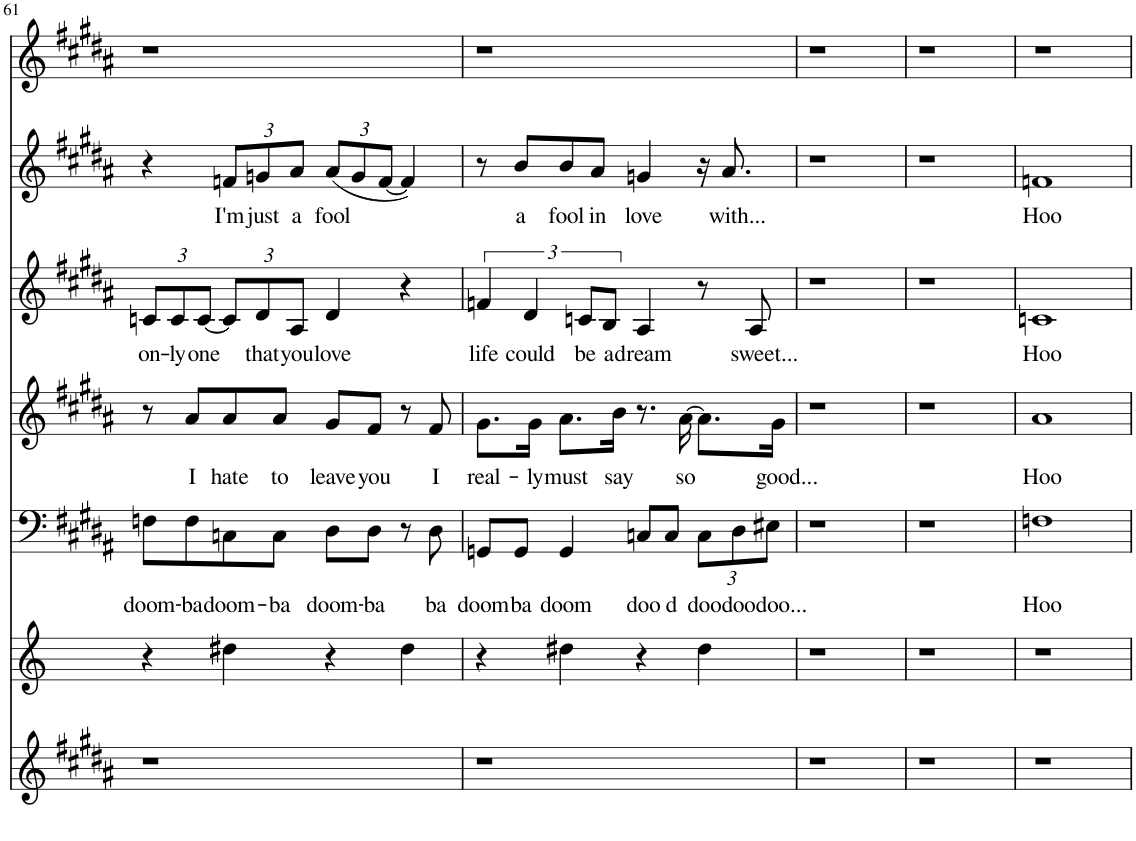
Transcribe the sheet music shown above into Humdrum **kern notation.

**kern	**kern	**kern	**text	**kern	**text	**kern	**text	**kern	**text	**kern
*part7	*part6	*part5	*part5	*part4	*part4	*part3	*part3	*part2	*part2	*part1
*staff7	*staff6	*staff5	*staff5	*staff4	*staff4	*staff3	*staff3	*staff2	*staff2	*staff1
*I"Piano	*I"Piano	*I"Bass	*	*I"Tenor	*	*I"Alto	*	*I"Soprano	*	*I"Piano
*I'Pno	*I'Pno	*	*	*	*	*	*	*	*	*I'Pno
!!LO:PB:g=z
*clefG2	*clefG2	*clefF4	*	*clefG2	*	*clefG2	*	*clefG2	*	*clefG2
*k[f#c#g#d#a#]	*k[]	*k[f#c#g#d#a#]	*	*k[f#c#g#d#a#]	*	*k[f#c#g#d#a#]	*	*k[f#c#g#d#a#]	*	*k[f#c#g#d#a#]
*B:	*	*B:	*	*B:	*	*B:	*	*B:	*	*B:
*M4/4	*M4/4	*M4/4	*	*M4/4	*	*M4/4	*	*M4/4	*	*M4/4
=61	=61	=61	=61	=61	=61	=61	=61	=61	=61	=61
!	!	!	!LO:LY:b	!	!	!	!	!	!	!
*	*	*	*	*	*	*Xbrackettup	*	*	*	*
!	!	!	!	!	!	!	!LO:LY:b	!	!	!
1r	4r	8Fn\L	doom-	8r	.	12cn/L	on-	4r	.	1r
!	!	!	!	!	!	!	!LO:LY:b	!	!	!
.	.	.	.	.	.	12c/	-ly	.	.	.
!	!	!	!LO:LY:b	!	!LO:LY:b	!	!	!	!	!
.	.	8F\	-ba	8a#/L	I	.	.	.	.	.
!	!	!	!	!	!	!	!LO:LY:b	!	!	!
.	.	.	.	.	.	[12c/J	one	.	.	.
!	!	!	!LO:LY:b	!	!LO:LY:b	!	!	!	!	!
*	*	*	*	*	*	*	*	*Xbrackettup	*	*
!	!	!	!	!	!	!	!	!	!LO:LY:b	!
.	4dd#X\	8Cn\	doom-	8a#/	hate	12c/L]	.	12fn/L	I'm	.
!	!	!	!	!	!	!	!LO:LY:b	!	!LO:LY:b	!
.	.	.	.	.	.	12d#/	that	12gn/	just	.
!	!	!	!LO:LY:b	!	!LO:LY:b	!	!	!	!	!
.	.	8C\J	-ba	8a#/J	to	.	.	.	.	.
!	!	!	!	!	!	!	!LO:LY:b	!	!LO:LY:b	!
.	.	.	.	.	.	12A#/J	you	12a#/J	a	.
!	!	!	!LO:LY:b	!	!LO:LY:b	!	!LO:LY:b	!	!LO:LY:b	!
.	4r	8D#\L	doom-	8g#/L	leave	4d#/	love	(12a#/L	fool	.
.	.	.	.	.	.	.	.	12g/	.	.
!	!	!	!LO:LY:b	!	!LO:LY:b	!	!	!	!	!
.	.	8D#\J	-ba	8f#/J	you	.	.	.	.	.
.	.	.	.	.	.	.	.	[12f/J	.	.
.	4dd#\	8r	.	8r	.	4r	.	4f/])	.	.
!	!	!	!LO:LY:b	!	!LO:LY:b	!	!	!	!	!
.	.	8D#\	ba	8f#/	I	.	.	.	.	.
=62	=62	=62	=62	=62	=62	=62	=62	=62	=62	=62
!	!	!	!LO:LY:b	!	!LO:LY:b	!	!	!	!	!
*	*	*	*	*	*	*brackettup	*	*	*	*
!	!	!	!	!	!	!	!LO:LY:b	!	!	!
1r	4r	8GGn/L	doom	8.g#\L	real-	6fn/	life	8r	.	1r
!	!	!	!LO:LY:b	!	!	!	!	!	!LO:LY:b	!
.	.	8GG/J	ba	.	.	.	.	8b/L	a	.
!	!	!	!	!	!	!	!LO:LY:b	!	!	!
.	.	.	.	.	.	6d#/	could	.	.	.
!	!	!	!	!	!LO:LY:b	!	!	!	!	!
.	.	.	.	16g#\Jk	-ly	.	.	.	.	.
!	!	!	!LO:LY:b	!	!LO:LY:b	!	!	!	!LO:LY:b	!
.	4dd#X\	4GG/	doom	8.a#\L	must	.	.	8b/	fool	.
!	!	!	!	!	!	!	!LO:LY:b	!	!	!
.	.	.	.	.	.	12cn/L	be	.	.	.
!	!	!	!	!	!	!	!	!	!LO:LY:b	!
.	.	.	.	.	.	.	.	8a#/J	in	.
!	!	!	!	!	!	!	!LO:LY:b	!	!	!
.	.	.	.	.	.	12B/J	a	.	.	.
!	!	!	!	!	!LO:LY:b	!	!	!	!	!
.	.	.	.	16b\Jk	say	.	.	.	.	.
!	!	!	!LO:LY:b	!	!	!	!LO:LY:b	!	!LO:LY:b	!
.	4r	8Cn/L	doo	8.r	.	4A#/	dream	4gn/	love	.
!	!	!	!LO:LY:b	!	!	!	!	!	!	!
.	.	8C/J	d	.	.	.	.	.	.	.
!	!	!	!	!	!LO:LY:b	!	!	!	!	!
.	.	.	.	[16a#\	so	.	.	.	.	.
*	*	*Xbrackettup	*	*	*	*	*	*	*	*
!	!	!	!LO:LY:b	!	!	!	!	!	!	!
.	4dd#\	12C\L	doo	8.a#\L]	.	8r	.	16r	.	.
!	!	!	!	!	!	!	!	!	!LO:LY:b	!
.	.	.	.	.	.	.	.	8.a#/	with...	.
!	!	!	!LO:LY:b	!	!	!	!	!	!	!
.	.	12D#\	doo	.	.	.	.	.	.	.
!	!	!	!	!	!	!	!LO:LY:b	!	!	!
.	.	.	.	.	.	8A#/	sweet...	.	.	.
!	!	!	!LO:LY:b	!	!	!	!	!	!	!
.	.	12E#X\J	doo...	.	.	.	.	.	.	.
!	!	!	!	!	!LO:LY:b	!	!	!	!	!
.	.	.	.	16g#\Jk	good...	.	.	.	.	.
=63	=63	=63	=63	=63	=63	=63	=63	=63	=63	=63
1r	1r	1r	.	1r	.	1r	.	1r	.	1r
=64	=64	=64	=64	=64	=64	=64	=64	=64	=64	=64
1r	1r	1r	.	1r	.	1r	.	1r	.	1r
=65	=65	=65	=65	=65	=65	=65	=65	=65	=65	=65
!	!	!	!LO:LY:b	!	!LO:LY:b	!	!LO:LY:b	!	!LO:LY:b	!
1r	1r	1Fn	Hoo	1a#	Hoo	1cn	Hoo	1fn	Hoo	1r
=	=	=	=	=	=	=	=	=	=	=
*-	*-	*-	*-	*-	*-	*-	*-	*-	*-	*-
